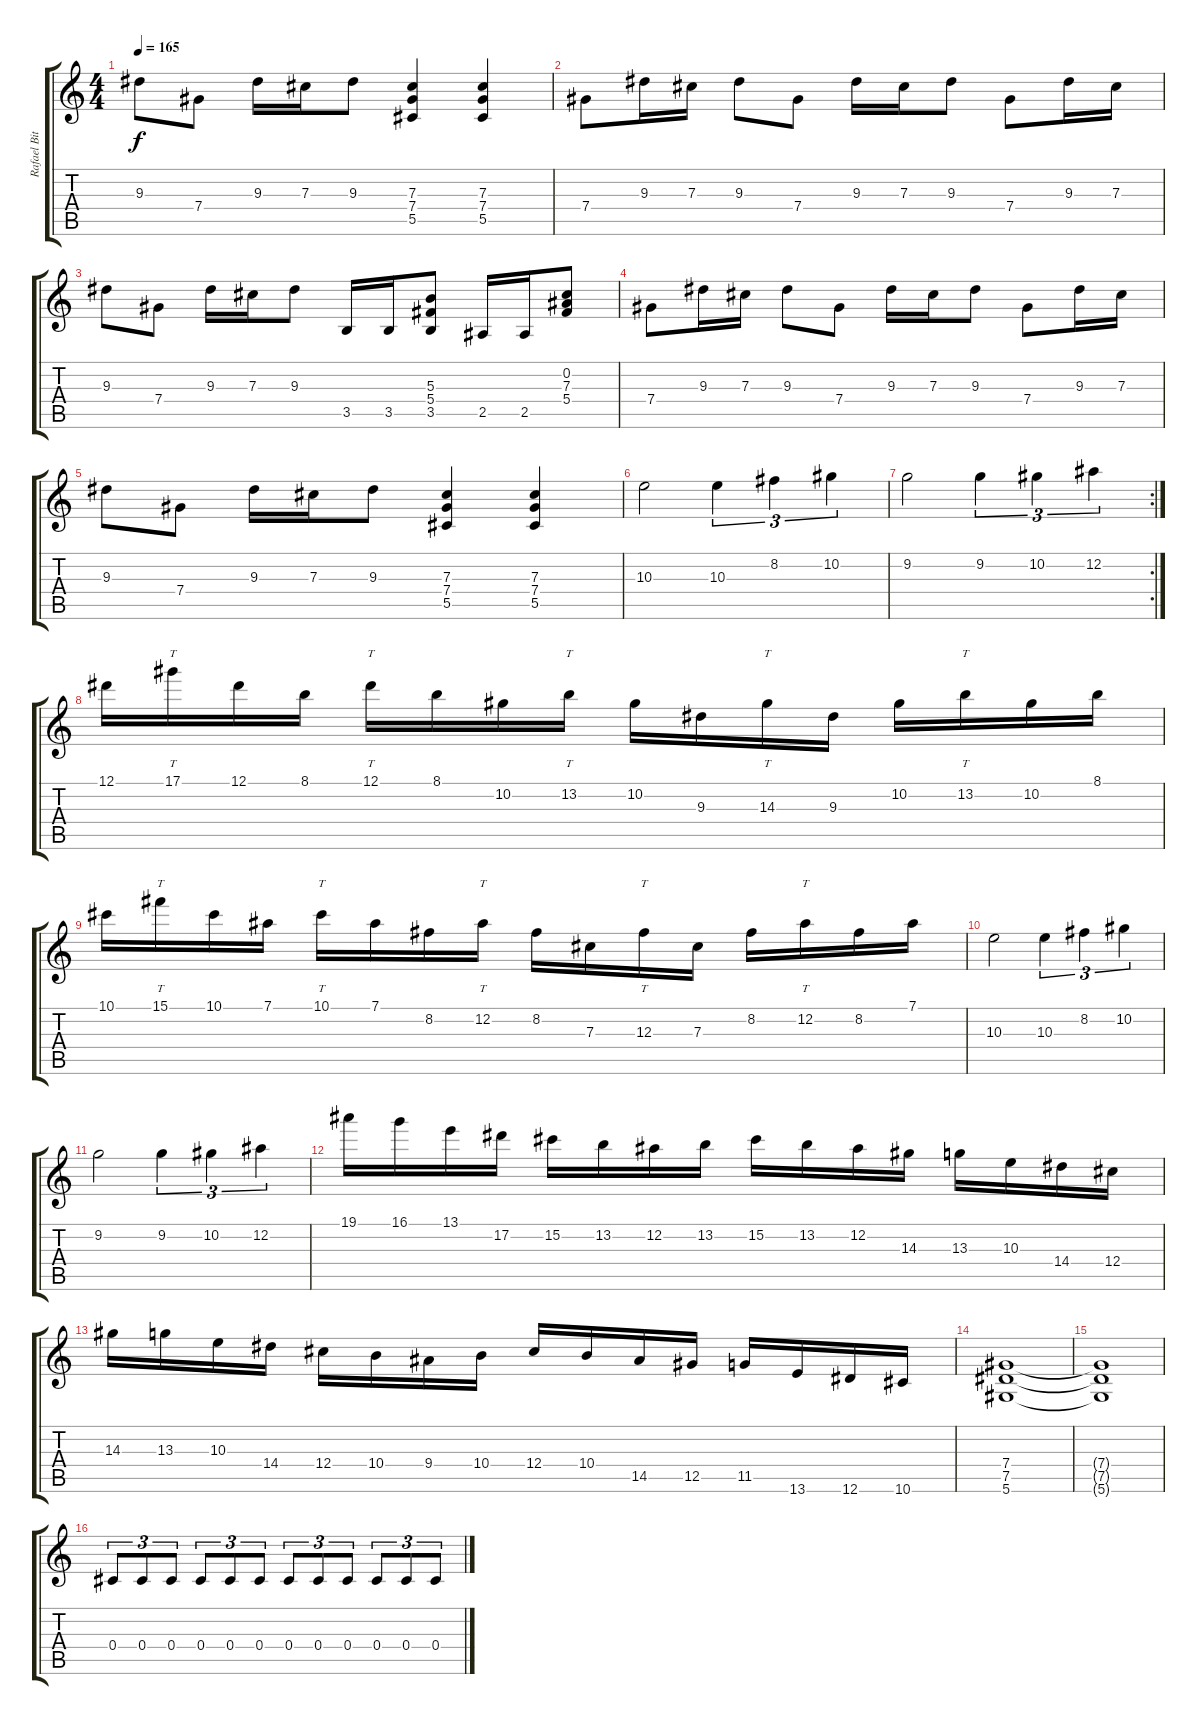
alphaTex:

\track ("Rafael Bittencourt" "Rafael Bit") {instrument distortionguitar}
\staff {score tabs}
\tuning (Eb4 Bb3 Gb3 Db3 Ab2 Eb2) {hide}
\ts (4 4)
\tempo 165
\clef g2
\ks c
9.3.8{dy f} 7.4.8 9.3.16 7.3.16 9.3.8 (7.3 7.4 5.5).4 (7.3 7.4 5.5).4 |
7.4.8 9.3.16 7.3.16 9.3.8 7.4.8 9.3.16 7.3.16 9.3.8 7.4.8 9.3.16 7.3.16 |
9.3.8 7.4.8 9.3.16 7.3.16 9.3.8 3.5.16 3.5.16 (5.3 5.4 3.5).8 2.5.16 2.5.16 (0.2 7.3 5.4).8 |
7.4.8 9.3.16 7.3.16 9.3.8 7.4.8 9.3.16 7.3.16 9.3.8 7.4.8 9.3.16 7.3.16 |
9.3.8 7.4.8 9.3.16 7.3.16 9.3.8 (7.3 7.4 5.5).4 (7.3 7.4 5.5).4 |
10.3.2 10.3.4{tu (3 2)} 8.2.4{tu (3 2)} 10.2.4{tu (3 2)} |
\rc 2
9.2.2 9.2.4{tu (3 2)} 10.2.4{tu (3 2)} 12.2.4{tu (3 2)} |
12.1.16 17.1.16{tt} 12.1.16 8.1.16 12.1.16{tt} 8.1.16 10.2.16 13.2.16{tt} 10.2.16 9.3.16 14.3.16{tt} 9.3.16 10.2.16 13.2.16{tt} 10.2.16 8.1.16 |
10.1.16 15.1.16{tt} 10.1.16 7.1.16 10.1.16{tt} 7.1.16 8.2.16 12.2.16{tt} 8.2.16 7.3.16 12.3.16{tt} 7.3.16 8.2.16 12.2.16{tt} 8.2.16 7.1.16 |
10.3.2 10.3.4{tu (3 2)} 8.2.4{tu (3 2)} 10.2.4{tu (3 2)} |
9.2.2 9.2.4{tu (3 2)} 10.2.4{tu (3 2)} 12.2.4{tu (3 2)} |
19.1.16 16.1.16 13.1.16 17.2.16 15.2.16 13.2.16 12.2.16 13.2.16 15.2.16 13.2.16 12.2.16 14.3.16 13.3.16 10.3.16 14.4.16 12.4.16 |
14.3.16 13.3.16 10.3.16 14.4.16 12.4.16 10.4.16 9.4.16 10.4.16 12.4.16 10.4.16 14.5.16 12.5.16 11.5.16 13.6.16 12.6.16 10.6.16 |
(7.4 7.5 5.6).1 |
(7.4{t} 7.5{t} 5.6{t}).1 |
0.4.8{tu (3 2)} 0.4.8{tu (3 2)} 0.4.8{tu (3 2)} 0.4.8{tu (3 2)} 0.4.8{tu (3 2)} 0.4.8{tu (3 2)} 0.4.8{tu (3 2)} 0.4.8{tu (3 2)} 0.4.8{tu (3 2)} 0.4.8{tu (3 2)} 0.4.8{tu (3 2)} 0.4.8{tu (3 2)}
